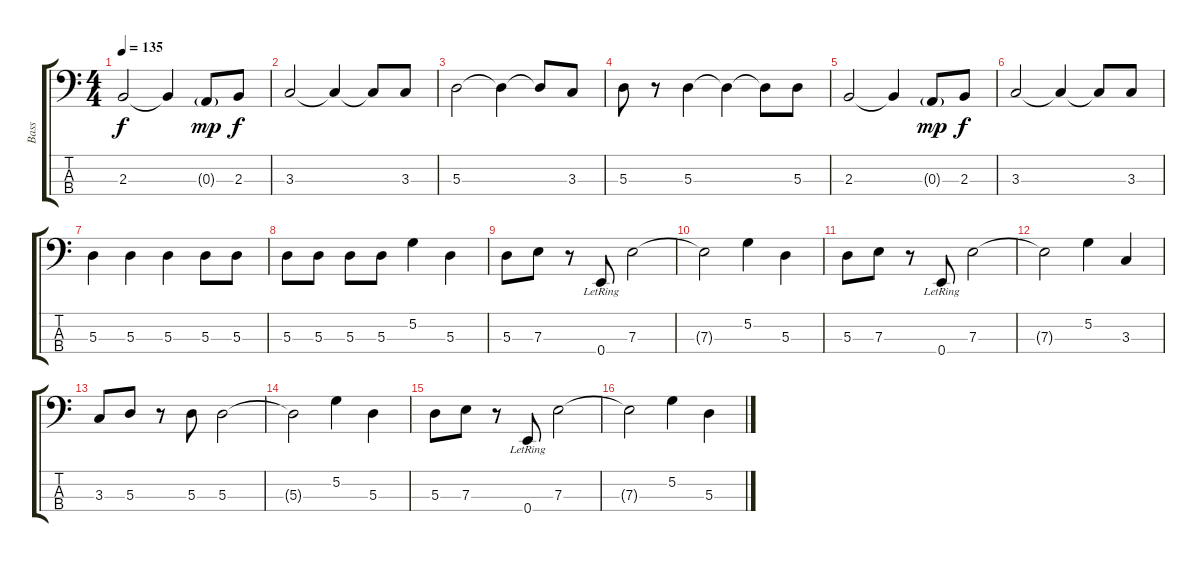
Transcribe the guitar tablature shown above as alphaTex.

\track ("Bass" "Bass") {instrument electricbassfinger}
\staff {score tabs}
\tuning (G2 D2 A1 E1) {hide}
\ts (4 4)
\tempo 135
\clef f4
\ks c
2.3.2{dy f} 2.3{t}.4 0.3{g}.8{dy mp} 2.3.8{dy f} |
3.3.2 3.3{t}.4 3.3{t}.8 3.3.8 |
5.3.2 5.3{t}.4 5.3{t}.8 3.3.8 |
5.3.8 r.8 5.3.4 5.3{t}.4 5.3{t}.8 5.3.8 |
2.3.2 2.3{t}.4 0.3{g}.8{dy mp} 2.3.8{dy f} |
3.3.2 3.3{t}.4 3.3{t}.8 3.3.8 |
5.3.4 5.3.4 5.3.4 5.3.8 5.3.8 |
5.3.8 5.3.8 5.3.8 5.3.8 5.2.4 5.3.4 |
5.3.8 7.3.8 r.8 0.4{lr}.8 7.3.2 |
7.3{t}.2 5.2.4 5.3.4 |
5.3.8 7.3.8 r.8 0.4{lr}.8 7.3.2 |
7.3{t}.2 5.2.4 3.3.4 |
3.3.8 5.3.8 r.8 5.3.8 5.3.2 |
5.3{t}.2 5.2.4 5.3.4 |
5.3.8 7.3.8 r.8 0.4{lr}.8 7.3.2 |
7.3{t}.2 5.2.4 5.3.4
